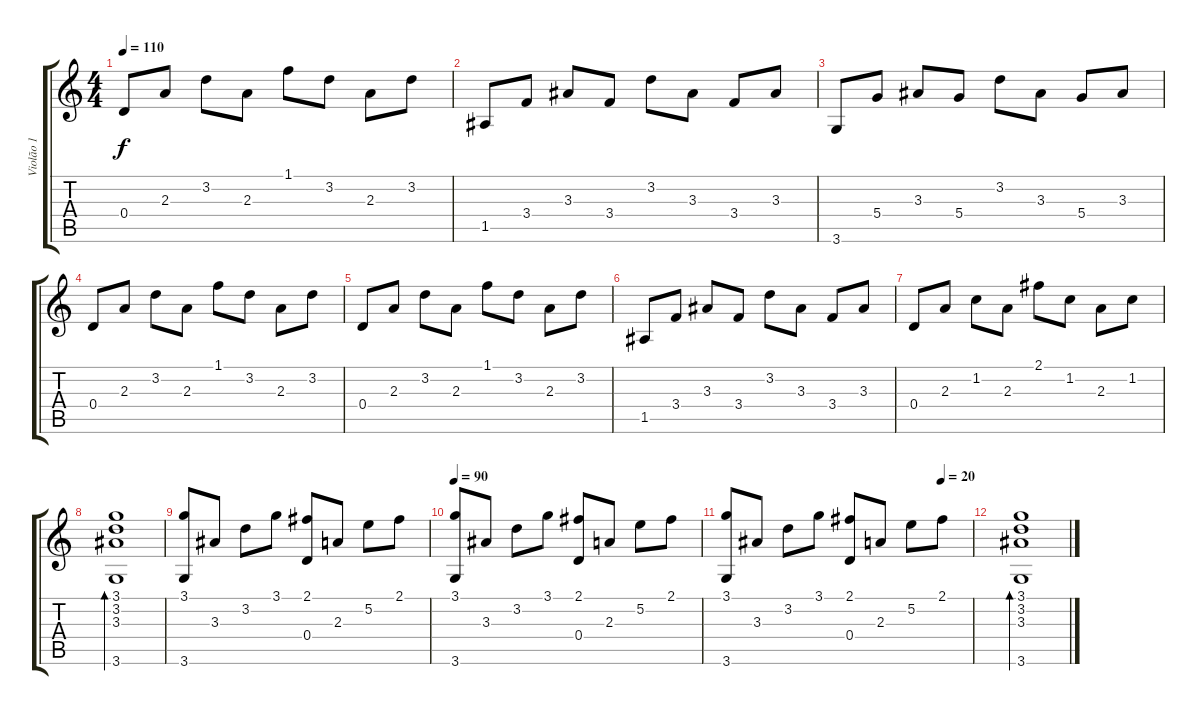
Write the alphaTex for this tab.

\track ("Violão 1" "Violão 1") {instrument acousticguitarnylon}
\staff {score tabs}
\tuning (E4 B3 G3 D3 A2 E2) {hide}
\ts (4 4)
\tempo 110
\clef g2
\ks c
0.4.8{dy f} 2.3.8 3.2.8 2.3.8 1.1.8 3.2.8 2.3.8 3.2.8 |
1.5.8 3.4.8 3.3.8 3.4.8 3.2.8 3.3.8 3.4.8 3.3.8 |
3.6.8 5.4.8 3.3.8 5.4.8 3.2.8 3.3.8 5.4.8 3.3.8 |
0.4.8 2.3.8 3.2.8 2.3.8 1.1.8 3.2.8 2.3.8 3.2.8 |
0.4.8 2.3.8 3.2.8 2.3.8 1.1.8 3.2.8 2.3.8 3.2.8 |
1.5.8 3.4.8 3.3.8 3.4.8 3.2.8 3.3.8 3.4.8 3.3.8 |
0.4.8 2.3.8 1.2.8 2.3.8 2.1.8 1.2.8 2.3.8 1.2.8 |
(3.1 3.2 3.3 3.6).1{bd 60} |
(3.1 3.6).8 3.3.8 3.2.8 3.1.8 (2.1 0.4).8 2.3.8 5.2.8 2.1.8 |
\tempo 90
(3.1 3.6).8 3.3.8 3.2.8 3.1.8 (2.1 0.4).8 2.3.8 5.2.8 2.1.8 |
\tempo (20 0.875)
(3.1 3.6).8 3.3.8 3.2.8 3.1.8 (2.1 0.4).8 2.3.8 5.2.8 2.1.8 |
(3.1 3.2 3.3 3.6).1{bd 60}
